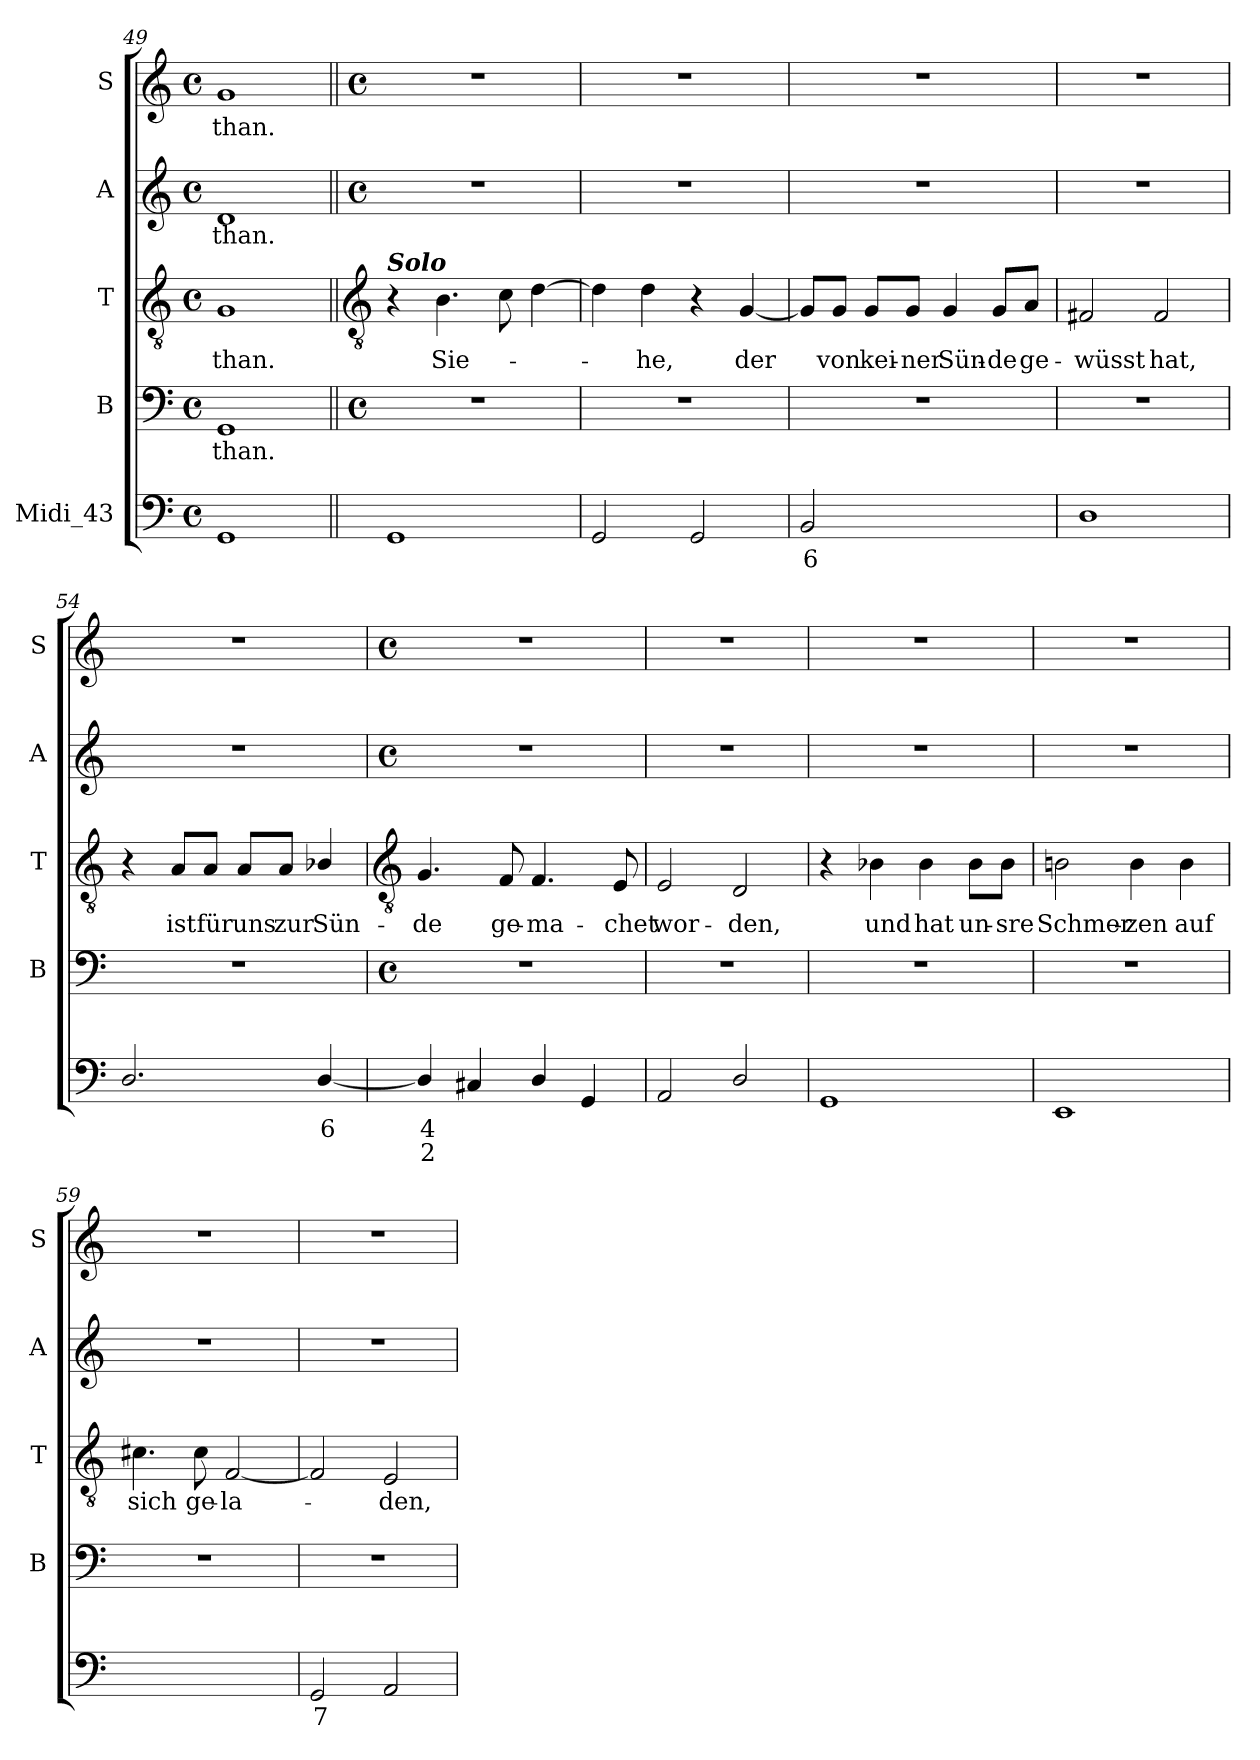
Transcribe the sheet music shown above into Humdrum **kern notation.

**kern	**text	**text	**kern	**text	**kern	**text	**kern	**text	**kern	**text
*part5	*part5	*part5	*part4	*part4	*part3	*part3	*part2	*part2	*part1	*part1
*staff5	*staff5	*staff5	*staff4	*staff4	*staff3	*staff3	*staff2	*staff2	*staff1	*staff1
*I"Midi_43	*	*	*I"B	*	*I"T	*	*I"A	*	*I"S	*
*	*	*	*I'B	*	*I'T	*	*I'A	*	*I'S	*
*clefF4	*	*	*clefF4	*	*clefGv2	*	*clefG2	*	*clefG2	*
*k[]	*	*	*k[]	*	*k[]	*	*k[]	*	*k[]	*
*C:	*	*	*C:	*	*C:	*	*C:	*	*C:	*
*M4/4	*	*	*M4/4	*	*M4/4	*	*M4/4	*	*M4/4	*
*met(c)	*	*	*met(c)	*	*met(c)	*	*met(c)	*	*met(c)	*
=49	=49	=49	=49	=49	=49	=49	=49	=49	=49	=49
!	!	!	!	!LO:LY:b	!	!LO:LY:b	!	!LO:LY:b	!	!LO:LY:b
1GG	.	.	1GG	-than.	1G	-than.	1d	-than.	1g	than.
!!LO:LB:g=z
=50||	=50||	=50||	=50||	=50||	=50||	=50||	=50||	=50||	=50||	=50||
*	*	*	*	*	*clefGv2	*	*	*	*	*
*	*	*	*M4/4	*	*	*	*M4/4	*	*M4/4	*
*	*	*	*met(c)	*	*	*	*met(c)	*	*met(c)	*
!	!	!	!	!	!LO:TX:a:Bi:t=Solo	!	!	!	!	!
1GG	.	.	1r	.	4r	.	1r	.	1r	.
!	!	!	!	!	!	!LO:LY:b	!	!	!	!
.	.	.	.	.	4.B	Sie-	.	.	.	.
.	.	.	.	.	8c	.	.	.	.	.
.	.	.	.	.	[4d	.	.	.	.	.
=51	=51	=51	=51	=51	=51	=51	=51	=51	=51	=51
2GG	.	.	1r	.	4d]	.	1r	.	1r	.
!	!	!	!	!	!	!LO:LY:b	!	!	!	!
.	.	.	.	.	4d	he,	.	.	.	.
2GG	.	.	.	.	4r	.	.	.	.	.
!	!	!	!	!	!	!LO:LY:b	!	!	!	!
.	.	.	.	.	[4G	der	.	.	.	.
=52	=52	=52	=52	=52	=52	=52	=52	=52	=52	=52
!	!LO:LY:b	!	!	!	!	!	!	!	!	!
2BB	6	.	1r	.	8G/L]	.	1r	.	1r	.
!	!	!	!	!	!	!LO:LY:b	!	!	!	!
.	.	.	.	.	8G/J	von	.	.	.	.
!	!	!	!	!	!	!LO:LY:b	!	!	!	!
.	.	.	.	.	8G/L	kei-	.	.	.	.
!	!	!	!	!	!	!LO:LY:b	!	!	!	!
.	.	.	.	.	8G/J	-ner	.	.	.	.
!	!LO:LY:b	!	!	!	!	!LO:LY:b	!	!	!	!
[4C#Xyy	5	.	.	.	4G	Sün-	.	.	.	.
!	!LO:LY:b	!	!	!	!	!LO:LY:b	!	!	!	!
4C#yy]	6	.	.	.	8G/L	-de	.	.	.	.
!	!	!	!	!	!	!LO:LY:b	!	!	!	!
.	.	.	.	.	8A/J	ge-	.	.	.	.
=53	=53	=53	=53	=53	=53	=53	=53	=53	=53	=53
!	!	!	!	!	!	!LO:LY:b	!	!	!	!
1D	.	.	1r	.	2F#X	-wüsst	1r	.	1r	.
!	!	!	!	!	!	!LO:LY:b	!	!	!	!
.	.	.	.	.	2F#	hat,	.	.	.	.
=54	=54	=54	=54	=54	=54	=54	=54	=54	=54	=54
2.D/	.	.	1r	.	4r	.	1r	.	1r	.
!	!	!	!	!	!	!LO:LY:b	!	!	!	!
.	.	.	.	.	8A/L	ist	.	.	.	.
!	!	!	!	!	!	!LO:LY:b	!	!	!	!
.	.	.	.	.	8A/J	für	.	.	.	.
!	!	!	!	!	!	!LO:LY:b	!	!	!	!
.	.	.	.	.	8A/L	uns	.	.	.	.
!	!	!	!	!	!	!LO:LY:b	!	!	!	!
.	.	.	.	.	8A/J	zur	.	.	.	.
!	!LO:LY:b	!	!	!	!	!LO:LY:b	!	!	!	!
[4D/	6	.	.	.	4B-X/	Sün-	.	.	.	.
!!LO:LB:g=z
=55	=55	=55	=55	=55	=55	=55	=55	=55	=55	=55
*	*	*	*	*	*clefGv2	*	*	*	*	*
*	*	*	*M4/4	*	*	*	*M4/4	*	*M4/4	*
*	*	*	*met(c)	*	*	*	*met(c)	*	*met(c)	*
!	!LO:LY:b	!LO:LY:b	!	!	!	!LO:LY:b	!	!	!	!
4D/]	4	2	1r	.	4.G	-de	1r	.	1r	.
4C#X	.	.	.	.	.	.	.	.	.	.
!	!	!	!	!	!	!LO:LY:b	!	!	!	!
.	.	.	.	.	8F	ge-	.	.	.	.
!	!	!	!	!	!	!LO:LY:b	!	!	!	!
4D/	.	.	.	.	4.F	-ma-	.	.	.	.
4GG	.	.	.	.	.	.	.	.	.	.
!	!	!	!	!	!	!LO:LY:b	!	!	!	!
.	.	.	.	.	8E	-chet	.	.	.	.
=56	=56	=56	=56	=56	=56	=56	=56	=56	=56	=56
!	!	!	!	!	!	!LO:LY:b	!	!	!	!
2AA	.	.	1r	.	2E	wor-	1r	.	1r	.
!	!	!	!	!	!	!LO:LY:b	!	!	!	!
2D/	.	.	.	.	2D	-den,	.	.	.	.
=57	=57	=57	=57	=57	=57	=57	=57	=57	=57	=57
1GG	.	.	1r	.	4r	.	1r	.	1r	.
!	!	!	!	!	!	!LO:LY:b	!	!	!	!
.	.	.	.	.	4B-X	und	.	.	.	.
!	!	!	!	!	!	!LO:LY:b	!	!	!	!
.	.	.	.	.	4B-	hat	.	.	.	.
!	!	!	!	!	!	!LO:LY:b	!	!	!	!
.	.	.	.	.	8B-\L	un-	.	.	.	.
!	!	!	!	!	!	!LO:LY:b	!	!	!	!
.	.	.	.	.	8B-\J	-sre	.	.	.	.
=58	=58	=58	=58	=58	=58	=58	=58	=58	=58	=58
!	!	!	!	!	!	!LO:LY:b	!	!	!	!
1EE	.	.	1r	.	2Bn	Schmer-	1r	.	1r	.
!	!	!	!	!	!	!LO:LY:b	!	!	!	!
.	.	.	.	.	4B	-zen	.	.	.	.
!	!	!	!	!	!	!LO:LY:b	!	!	!	!
.	.	.	.	.	4B	auf	.	.	.	.
=59	=59	=59	=59	=59	=59	=59	=59	=59	=59	=59
!	!	!	!	!	!	!LO:LY:b	!	!	!	!
[2AAyy	.	.	1r	.	4.c#X	sich	1r	.	1r	.
!	!	!	!	!	!	!LO:LY:b	!	!	!	!
.	.	.	.	.	8c#	ge-	.	.	.	.
!	!LO:LY:b	!LO:LY:b	!	!	!	!LO:LY:b	!	!	!	!
2AAyy]	6	4	.	.	[2F	-la-	.	.	.	.
=60	=60	=60	=60	=60	=60	=60	=60	=60	=60	=60
!	!LO:LY:b	!	!	!	!	!	!	!	!	!
2GG	7	.	1r	.	2F]	.	1r	.	1r	.
!	!	!	!	!	!	!LO:LY:b	!	!	!	!
2AA	.	.	.	.	2E	den,	.	.	.	.
=	=	=	=	=	=	=	=	=	=	=
*-	*-	*-	*-	*-	*-	*-	*-	*-	*-	*-
